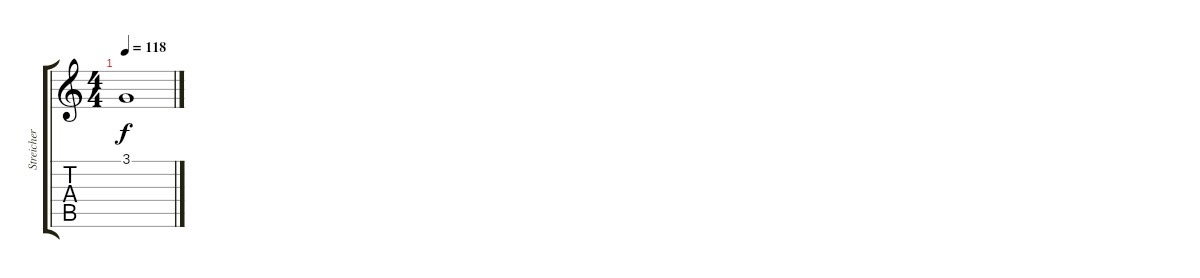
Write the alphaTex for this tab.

\track ("Streicher" "Streicher") {instrument stringensemble1}
\staff {score tabs}
\tuning (E4 B3 G3 D3 A2 E2) {hide}
\ts (4 4)
\tempo 118
\clef g2
\ks c
3.1{t}.1{dy f}
